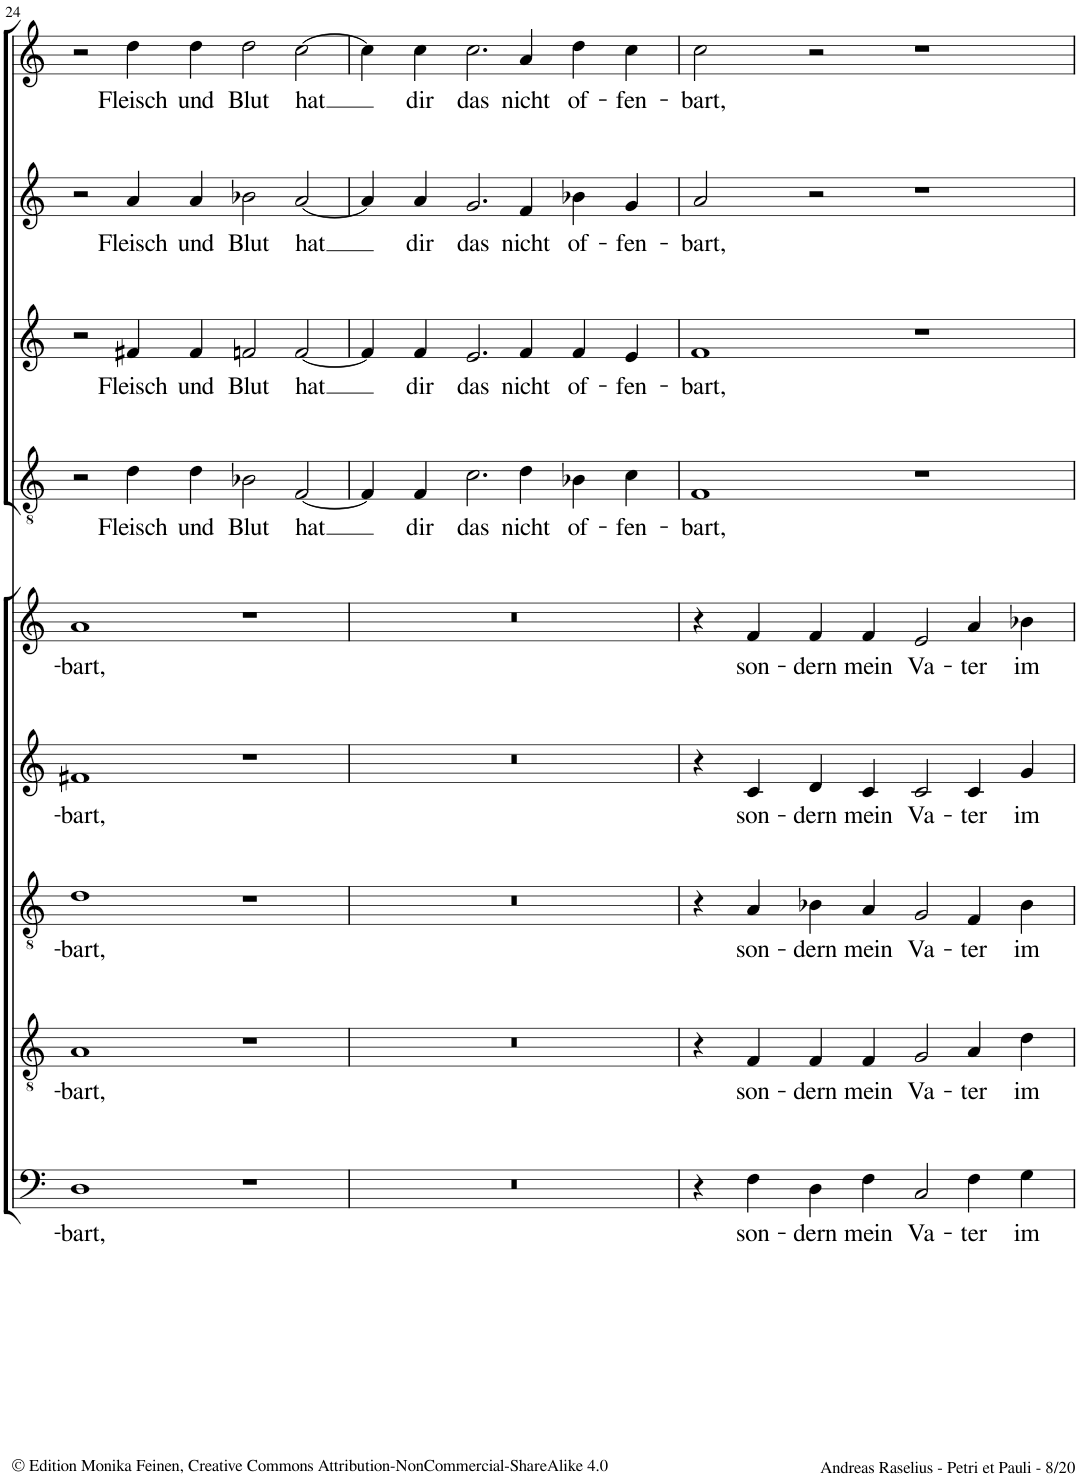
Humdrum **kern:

**kern	**text	**kern	**text	**kern	**text	**kern	**text	**kern	**text	**kern	**text	**kern	**text	**kern	**text	**kern	**text
*part9	*part9	*part8	*part8	*part7	*part7	*part6	*part6	*part5	*part5	*part4	*part4	*part3	*part3	*part2	*part2	*part1	*part1
*staff9	*staff9	*staff8	*staff8	*staff7	*staff7	*staff6	*staff6	*staff5	*staff5	*staff4	*staff4	*staff3	*staff3	*staff2	*staff2	*staff1	*staff1
*I"Bass	*	*I"Tenor	*	*I"Tenor	*	*I"Quintus	*	*I"Altus	*	*I"Tenor	*	*I"Cantus 3	*	*I"Cantus 2	*	*I"Cantus 1	*
!!LO:PB:g=z
*clefF4	*	*clefGv2	*	*clefGv2	*	*clefG2	*	*clefG2	*	*clefGv2	*	*clefG2	*	*clefG2	*	*clefG2	*
*k[]	*	*k[]	*	*k[]	*	*k[]	*	*k[]	*	*k[]	*	*k[]	*	*k[]	*	*k[]	*
*M4/2	*	*M4/2	*	*M4/2	*	*M4/2	*	*M4/2	*	*M4/2	*	*M4/2	*	*M4/2	*	*M4/2	*
*met(c|)	*	*met(c|)	*	*met(c|)	*	*met(c|)	*	*met(c|)	*	*met(c|)	*	*met(c|)	*	*met(c|)	*	*met(c|)	*
=24	=24	=24	=24	=24	=24	=24	=24	=24	=24	=24	=24	=24	=24	=24	=24	=24	=24
!	!LO:LY:b	!	!LO:LY:b	!	!LO:LY:b	!	!LO:LY:b	!	!LO:LY:b	!	!	!	!	!	!	!	!
1D	-bart,	1A	-bart,	1d	-bart,	1f#X	-bart,	1a	-bart,	2r	.	2r	.	2r	.	2r	.
!	!	!	!	!	!	!	!	!	!	!	!LO:LY:b	!	!LO:LY:b	!	!LO:LY:b	!	!LO:LY:b
.	.	.	.	.	.	.	.	.	.	4d\	Fleisch	4f#X/	Fleisch	4a/	Fleisch	4dd\	Fleisch
!	!	!	!	!	!	!	!	!	!	!	!LO:LY:b	!	!LO:LY:b	!	!LO:LY:b	!	!LO:LY:b
.	.	.	.	.	.	.	.	.	.	4d\	und	4f#/	und	4a/	und	4dd\	und
!	!	!	!	!	!	!	!	!	!	!	!LO:LY:b	!	!LO:LY:b	!	!LO:LY:b	!	!LO:LY:b
1r	.	1r	.	1r	.	1r	.	1r	.	2B-X\	Blut	2fn/	Blut	2b-X\	Blut	2dd\	Blut
!	!	!	!	!	!	!	!	!	!	!	!LO:LY:b	!	!LO:LY:b	!	!LO:LY:b	!	!LO:LY:b
.	.	.	.	.	.	.	.	.	.	[2F/	hat	[2f/	hat	[2a/	hat	[2cc\	hat
=25	=25	=25	=25	=25	=25	=25	=25	=25	=25	=25	=25	=25	=25	=25	=25	=25	=25
0r	.	0r	.	0r	.	0r	.	0r	.	4F/]	.	4f/]	.	4a/]	.	4cc\]	.
!	!	!	!	!	!	!	!	!	!	!	!LO:LY:b	!	!LO:LY:b	!	!LO:LY:b	!	!LO:LY:b
.	.	.	.	.	.	.	.	.	.	4F/	dir	4f/	dir	4a/	dir	4cc\	dir
!	!	!	!	!	!	!	!	!	!	!	!LO:LY:b	!	!LO:LY:b	!	!LO:LY:b	!	!LO:LY:b
.	.	.	.	.	.	.	.	.	.	2.c\	das	2.e/	das	2.g/	das	2.cc\	das
!	!	!	!	!	!	!	!	!	!	!	!LO:LY:b	!	!LO:LY:b	!	!LO:LY:b	!	!LO:LY:b
.	.	.	.	.	.	.	.	.	.	4d\	nicht	4f/	nicht	4f/	nicht	4a/	nicht
!	!	!	!	!	!	!	!	!	!	!	!LO:LY:b	!	!LO:LY:b	!	!LO:LY:b	!	!LO:LY:b
.	.	.	.	.	.	.	.	.	.	4B-X\	of-	4f/	of-	4b-X\	of-	4dd\	of-
!	!	!	!	!	!	!	!	!	!	!	!LO:LY:b	!	!LO:LY:b	!	!LO:LY:b	!	!LO:LY:b
.	.	.	.	.	.	.	.	.	.	4c\	-fen-	4e/	-fen-	4g/	-fen-	4cc\	-fen-
=26	=26	=26	=26	=26	=26	=26	=26	=26	=26	=26	=26	=26	=26	=26	=26	=26	=26
!	!	!	!	!	!	!	!	!	!	!	!LO:LY:b	!	!LO:LY:b	!	!LO:LY:b	!	!LO:LY:b
4r	.	4r	.	4r	.	4r	.	4r	.	1F	-bart,	1f	-bart,	2a/	-bart,	2cc\	-bart,
!	!LO:LY:b	!	!LO:LY:b	!	!LO:LY:b	!	!LO:LY:b	!	!LO:LY:b	!	!	!	!	!	!	!	!
4F\	son-	4F/	son-	4A/	son-	4c/	son-	4f/	son-	.	.	.	.	.	.	.	.
!	!LO:LY:b	!	!LO:LY:b	!	!LO:LY:b	!	!LO:LY:b	!	!LO:LY:b	!	!	!	!	!	!	!	!
4D\	-dern	4F/	-dern	4B-X\	-dern	4d/	-dern	4f/	-dern	.	.	.	.	2r	.	2r	.
!	!LO:LY:b	!	!LO:LY:b	!	!LO:LY:b	!	!LO:LY:b	!	!LO:LY:b	!	!	!	!	!	!	!	!
4F\	mein	4F/	mein	4A/	mein	4c/	mein	4f/	mein	.	.	.	.	.	.	.	.
!	!LO:LY:b	!	!LO:LY:b	!	!LO:LY:b	!	!LO:LY:b	!	!LO:LY:b	!	!	!	!	!	!	!	!
2C/	Va-	2G/	Va-	2G/	Va-	2c/	Va-	2e/	Va-	1r	.	1r	.	1r	.	1r	.
!	!LO:LY:b	!	!LO:LY:b	!	!LO:LY:b	!	!LO:LY:b	!	!LO:LY:b	!	!	!	!	!	!	!	!
4F\	-ter	4A/	-ter	4F/	-ter	4c/	-ter	4a/	-ter	.	.	.	.	.	.	.	.
!	!LO:LY:b	!	!LO:LY:b	!	!LO:LY:b	!	!LO:LY:b	!	!LO:LY:b	!	!	!	!	!	!	!	!
4G\	im	4d\	im	4B-\	im	4g/	im	4b-X\	im	.	.	.	.	.	.	.	.
=	=	=	=	=	=	=	=	=	=	=	=	=	=	=	=	=	=
*-	*-	*-	*-	*-	*-	*-	*-	*-	*-	*-	*-	*-	*-	*-	*-	*-	*-
